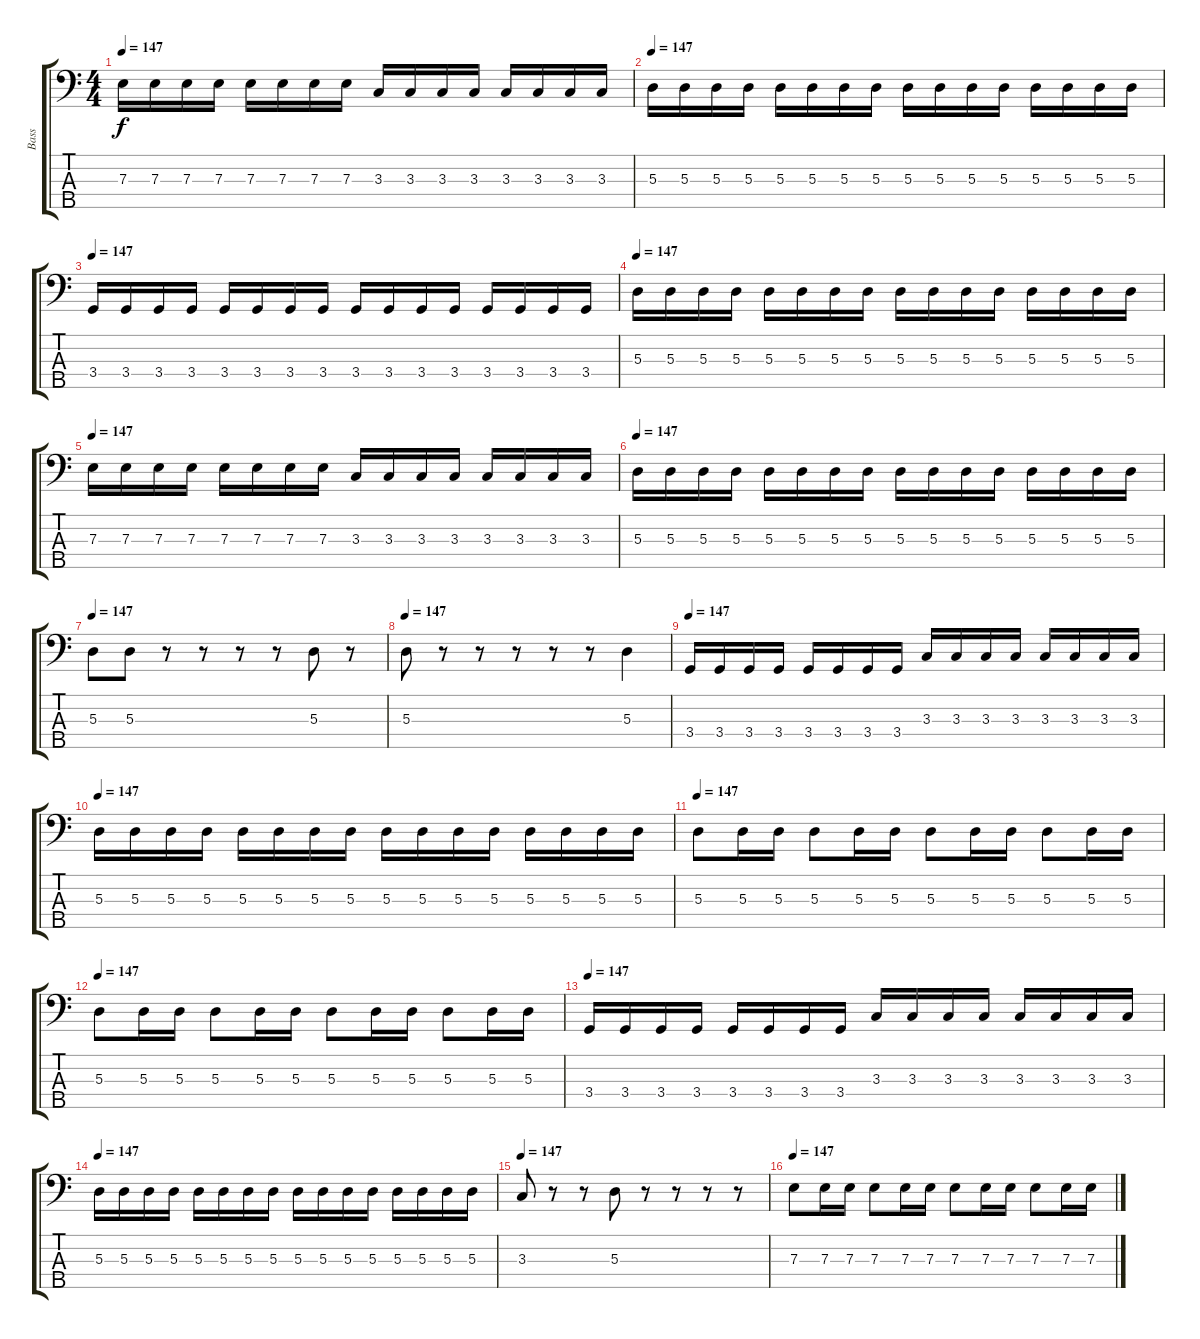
\track ("Bass" "Bass") {instrument electricbassfinger}
\staff {score tabs}
\tuning (G2 D2 A1 E1 B0) {hide}
\ts (4 4)
\tempo 147
\clef f4
\ks c
7.3.16{dy f} 7.3.16 7.3.16 7.3.16 7.3.16 7.3.16 7.3.16 7.3.16 3.3.16 3.3.16 3.3.16 3.3.16 3.3.16 3.3.16 3.3.16 3.3.16 |
\tempo 147
5.3.16 5.3.16 5.3.16 5.3.16 5.3.16 5.3.16 5.3.16 5.3.16 5.3.16 5.3.16 5.3.16 5.3.16 5.3.16 5.3.16 5.3.16 5.3.16 |
\tempo 147
3.4.16 3.4.16 3.4.16 3.4.16 3.4.16 3.4.16 3.4.16 3.4.16 3.4.16 3.4.16 3.4.16 3.4.16 3.4.16 3.4.16 3.4.16 3.4.16 |
\tempo 147
5.3.16 5.3.16 5.3.16 5.3.16 5.3.16 5.3.16 5.3.16 5.3.16 5.3.16 5.3.16 5.3.16 5.3.16 5.3.16 5.3.16 5.3.16 5.3.16 |
\tempo 147
7.3.16 7.3.16 7.3.16 7.3.16 7.3.16 7.3.16 7.3.16 7.3.16 3.3.16 3.3.16 3.3.16 3.3.16 3.3.16 3.3.16 3.3.16 3.3.16 |
\tempo 147
5.3.16 5.3.16 5.3.16 5.3.16 5.3.16 5.3.16 5.3.16 5.3.16 5.3.16 5.3.16 5.3.16 5.3.16 5.3.16 5.3.16 5.3.16 5.3.16 |
\tempo 147
5.3.8 5.3.8 r.8 r.8 r.8 r.8 5.3.8 r.8 |
\tempo 147
5.3.8 r.8 r.8 r.8 r.8 r.8 5.3.4 |
\tempo 147
3.4.16 3.4.16 3.4.16 3.4.16 3.4.16 3.4.16 3.4.16 3.4.16 3.3.16 3.3.16 3.3.16 3.3.16 3.3.16 3.3.16 3.3.16 3.3.16 |
\tempo 147
5.3.16 5.3.16 5.3.16 5.3.16 5.3.16 5.3.16 5.3.16 5.3.16 5.3.16 5.3.16 5.3.16 5.3.16 5.3.16 5.3.16 5.3.16 5.3.16 |
\tempo 147
5.3.8 5.3.16 5.3.16 5.3.8 5.3.16 5.3.16 5.3.8 5.3.16 5.3.16 5.3.8 5.3.16 5.3.16 |
\tempo 147
5.3.8 5.3.16 5.3.16 5.3.8 5.3.16 5.3.16 5.3.8 5.3.16 5.3.16 5.3.8 5.3.16 5.3.16 |
\tempo 147
3.4.16 3.4.16 3.4.16 3.4.16 3.4.16 3.4.16 3.4.16 3.4.16 3.3.16 3.3.16 3.3.16 3.3.16 3.3.16 3.3.16 3.3.16 3.3.16 |
\tempo 147
5.3.16 5.3.16 5.3.16 5.3.16 5.3.16 5.3.16 5.3.16 5.3.16 5.3.16 5.3.16 5.3.16 5.3.16 5.3.16 5.3.16 5.3.16 5.3.16 |
\tempo 147
3.3.8 r.8 r.8 5.3.8 r.8 r.8 r.8 r.8 |
\tempo 147
7.3.8 7.3.16 7.3.16 7.3.8 7.3.16 7.3.16 7.3.8 7.3.16 7.3.16 7.3.8 7.3.16 7.3.16
